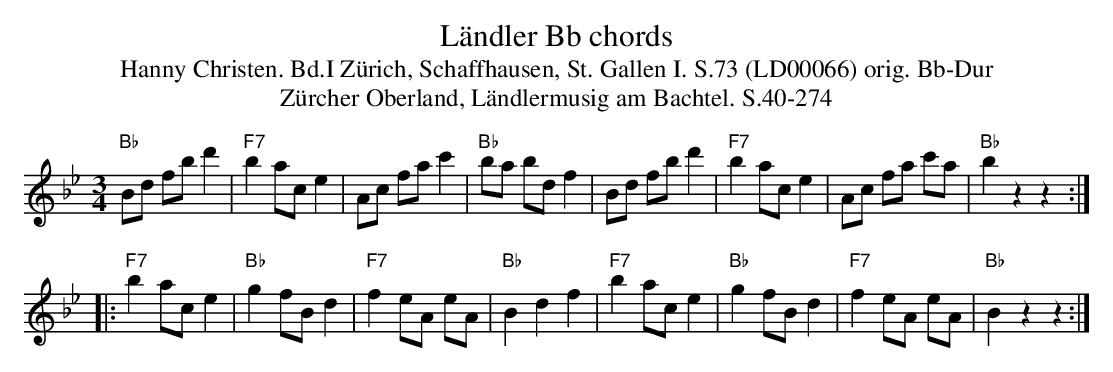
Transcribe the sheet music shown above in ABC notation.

X:1
T: L\"andler Bb chords
T:Hanny Christen. Bd.I Zürich, Schaffhausen, St. Gallen I. S.73 (LD00066) orig. Bb-Dur
T: Z\"urcher Oberland, L\"andlermusig am Bachtel. S.40-274
M:3/4
L:1/8
K:Bb %%MIDI gchordon
"Bb"Bd fbd'2 | "F7"b2ace2 | Ac fac'2 | "Bb"ba bdf2 | Bd fbd'2 | "F7"b2ace2 | Ac fa c'a | "Bb"b2z2z2 ::
"F7"b2ace2 | "Bb"g2fBd2 | "F7"f2eA eA | "Bb"B2d2f2 | "F7"b2ace2 | "Bb"g2fBd2 | "F7"f2eA eA | "Bb"B2z2z2 :|
